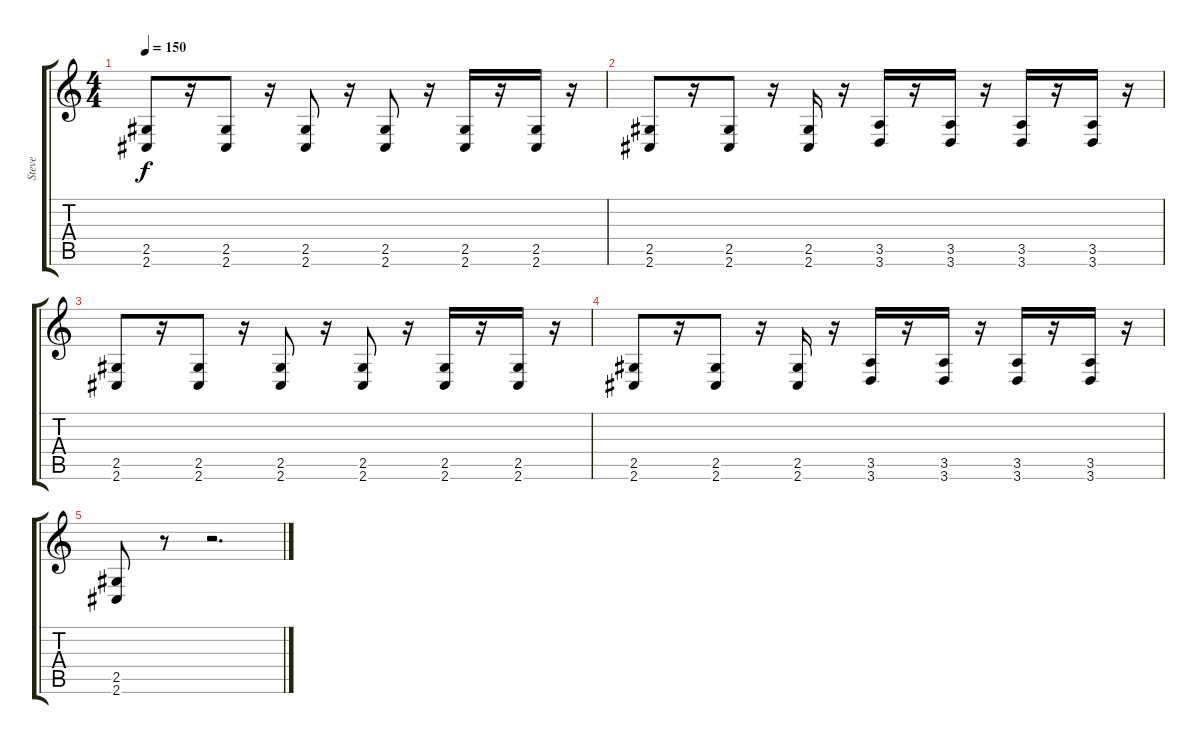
\track ("Steve" "Steve") {instrument distortionguitar}
\staff {score tabs}
\tuning (Db4 Ab3 E3 B2 Gb2 B1) {hide}
\ts (4 4)
\tempo 150
\clef g2
\ks c
(2.5 2.6).8{dy f} r.16 (2.5 2.6).8 r.16 (2.5 2.6).8 r.16 (2.5 2.6).8 r.16 (2.5 2.6).16 r.16 (2.5 2.6).16 r.16 |
(2.5 2.6).8 r.16 (2.5 2.6).8 r.16 (2.5 2.6).16 r.16 (3.5 3.6).16 r.16 (3.5 3.6).16 r.16 (3.5 3.6).16 r.16 (3.5 3.6).16 r.16 |
(2.5 2.6).8 r.16 (2.5 2.6).8 r.16 (2.5 2.6).8 r.16 (2.5 2.6).8 r.16 (2.5 2.6).16 r.16 (2.5 2.6).16 r.16 |
(2.5 2.6).8 r.16 (2.5 2.6).8 r.16 (2.5 2.6).16 r.16 (3.5 3.6).16 r.16 (3.5 3.6).16 r.16 (3.5 3.6).16 r.16 (3.5 3.6).16 r.16 |
(2.5 2.6).8 r.8 r.2{d}
